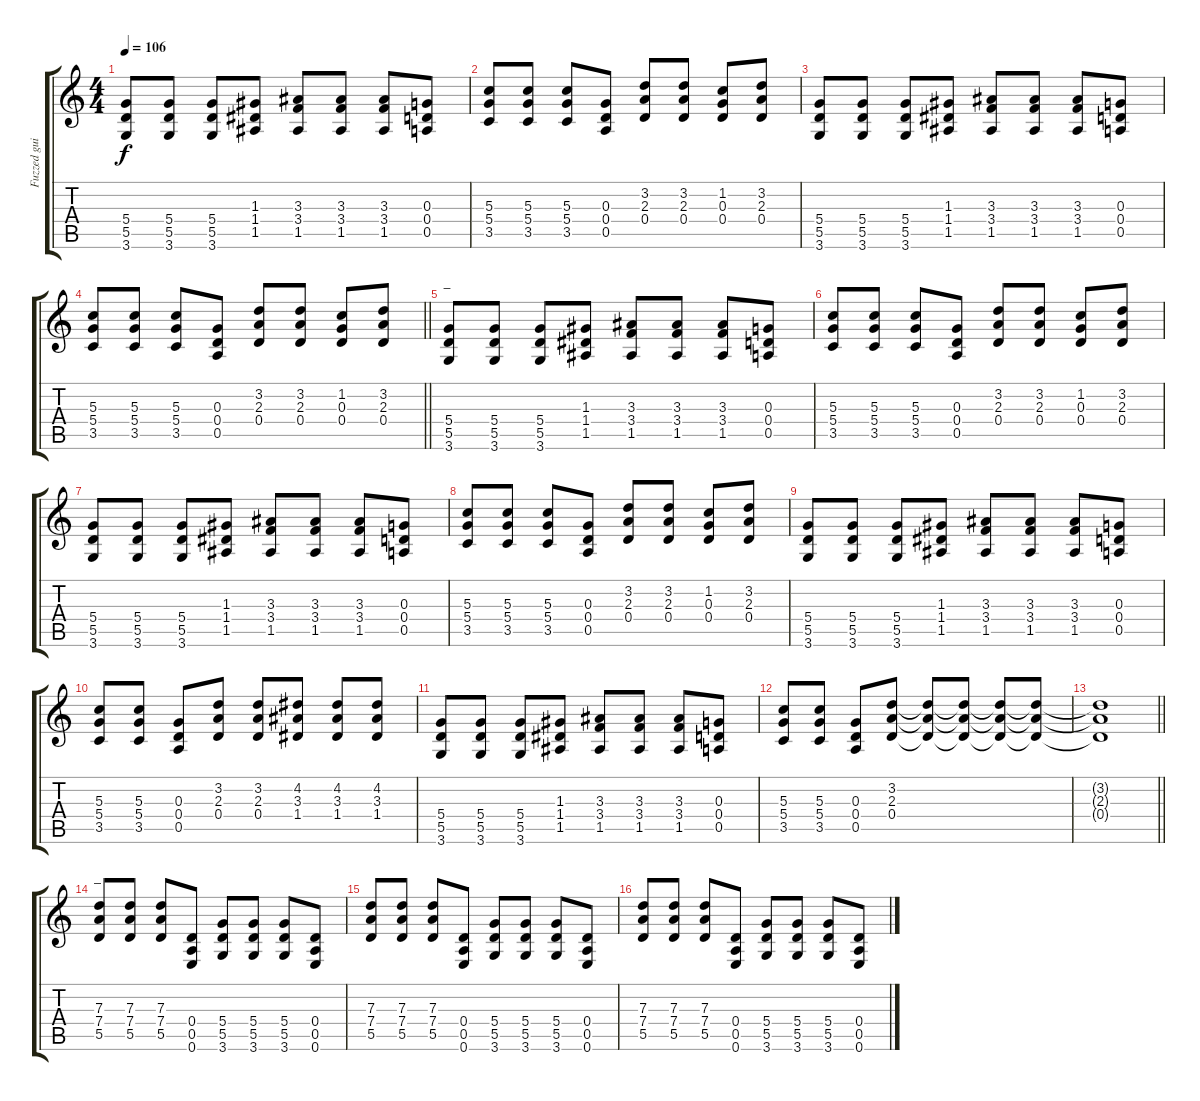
\track ("Fuzzed guitar" "Fuzzed gui") {instrument overdrivenguitar}
\staff {score tabs}
\tuning (E4 B3 G3 D3 A2 E2) {hide}
\ts (4 4)
\tempo 106
\clef g2
\ks c
(5.4 5.5 3.6).8{dy f instrument overdrivenguitar} (5.4 5.5 3.6).8 (5.4 5.5 3.6).8 (1.3 1.4 1.5).8 (3.3 3.4 1.5).8 (3.3 3.4 1.5).8 (3.3 3.4 1.5).8 (0.3 0.4 0.5).8 |
(5.3 5.4 3.5).8 (5.3 5.4 3.5).8 (5.3 5.4 3.5).8 (0.3 0.4 0.5).8 (3.2 2.3 0.4).8 (3.2 2.3 0.4).8 (1.2 0.3 0.4).8 (3.2 2.3 0.4).8 |
(5.4 5.5 3.6).8 (5.4 5.5 3.6).8 (5.4 5.5 3.6).8 (1.3 1.4 1.5).8 (3.3 3.4 1.5).8 (3.3 3.4 1.5).8 (3.3 3.4 1.5).8 (0.3 0.4 0.5).8 |
\barLineRight lightlight
(5.3 5.4 3.5).8 (5.3 5.4 3.5).8 (5.3 5.4 3.5).8 (0.3 0.4 0.5).8 (3.2 2.3 0.4).8 (3.2 2.3 0.4).8 (1.2 0.3 0.4).8 (3.2 2.3 0.4).8 |
\section ("" "_")
(5.4 5.5 3.6).8 (5.4 5.5 3.6).8 (5.4 5.5 3.6).8 (1.3 1.4 1.5).8 (3.3 3.4 1.5).8 (3.3 3.4 1.5).8 (3.3 3.4 1.5).8 (0.3 0.4 0.5).8 |
(5.3 5.4 3.5).8 (5.3 5.4 3.5).8 (5.3 5.4 3.5).8 (0.3 0.4 0.5).8 (3.2 2.3 0.4).8 (3.2 2.3 0.4).8 (1.2 0.3 0.4).8 (3.2 2.3 0.4).8 |
(5.4 5.5 3.6).8 (5.4 5.5 3.6).8 (5.4 5.5 3.6).8 (1.3 1.4 1.5).8 (3.3 3.4 1.5).8 (3.3 3.4 1.5).8 (3.3 3.4 1.5).8 (0.3 0.4 0.5).8 |
(5.3 5.4 3.5).8 (5.3 5.4 3.5).8 (5.3 5.4 3.5).8 (0.3 0.4 0.5).8 (3.2 2.3 0.4).8 (3.2 2.3 0.4).8 (1.2 0.3 0.4).8 (3.2 2.3 0.4).8 |
(5.4 5.5 3.6).8 (5.4 5.5 3.6).8 (5.4 5.5 3.6).8 (1.3 1.4 1.5).8 (3.3 3.4 1.5).8 (3.3 3.4 1.5).8 (3.3 3.4 1.5).8 (0.3 0.4 0.5).8 |
(5.3 5.4 3.5).8 (5.3 5.4 3.5).8 (0.3 0.4 0.5).8 (3.2 2.3 0.4).8 (3.2 2.3 0.4).8 (4.2 3.3 1.4).8 (4.2 3.3 1.4).8 (4.2 3.3 1.4).8 |
(5.4 5.5 3.6).8 (5.4 5.5 3.6).8 (5.4 5.5 3.6).8 (1.3 1.4 1.5).8 (3.3 3.4 1.5).8 (3.3 3.4 1.5).8 (3.3 3.4 1.5).8 (0.3 0.4 0.5).8 |
(5.3 5.4 3.5).8 (5.3 5.4 3.5).8 (0.3 0.4 0.5).8 (3.2 2.3 0.4).8 (3.2{t} 2.3{t} 0.4{t}).8 (3.2{t} 2.3{t} 0.4{t}).8 (3.2{t} 2.3{t} 0.4{t}).8 (3.2{t} 2.3{t} 0.4{t}).8 |
\barLineRight lightlight
(3.2{t} 2.3{t} 0.4{t}).1 |
\section ("" "_")
(7.3 7.4 5.5).8 (7.3 7.4 5.5).8 (7.3 7.4 5.5).8 (0.4 0.5 0.6).8 (5.4 5.5 3.6).8 (5.4 5.5 3.6).8 (5.4 5.5 3.6).8 (0.4 0.5 0.6).8 |
(7.3 7.4 5.5).8 (7.3 7.4 5.5).8 (7.3 7.4 5.5).8 (0.4 0.5 0.6).8 (5.4 5.5 3.6).8 (5.4 5.5 3.6).8 (5.4 5.5 3.6).8 (0.4 0.5 0.6).8 |
(7.3 7.4 5.5).8 (7.3 7.4 5.5).8 (7.3 7.4 5.5).8 (0.4 0.5 0.6).8 (5.4 5.5 3.6).8 (5.4 5.5 3.6).8 (5.4 5.5 3.6).8 (0.4 0.5 0.6).8
